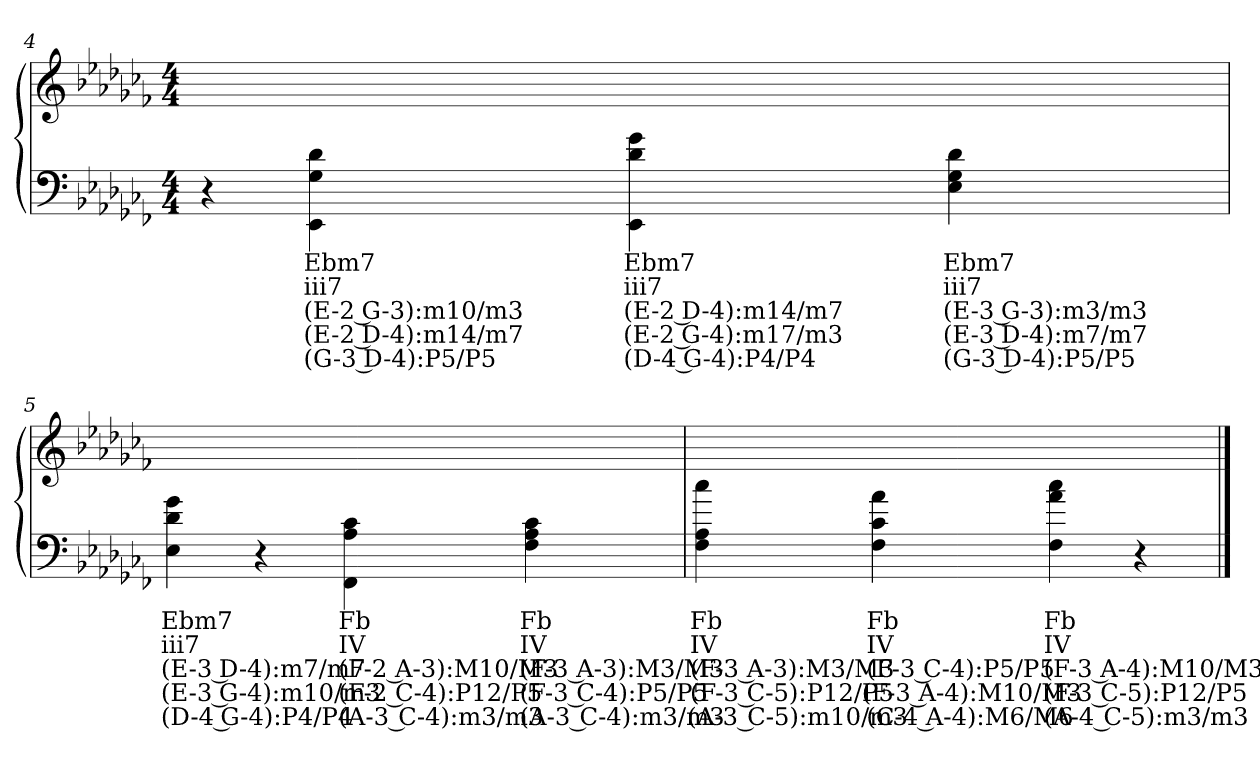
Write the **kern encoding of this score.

**kern	**text	**text	**text	**text	**text	**kern
*part2	*part2	*part2	*part2	*part2	*part2	*part1
*staff2	*staff2	*staff2	*staff2	*staff2	*staff2	*staff1
*clefF4	*	*	*	*	*	*clefG2
*k[b-e-a-d-g-c-f-]	*	*	*	*	*	*k[b-e-a-d-g-c-f-]
*C-:	*	*	*	*	*	*C-:
*M4/4	*	*	*	*	*	*M4/4
=4	=4	=4	=4	=4	=4	=4
4r	.	.	.	.	.	1ryy
4EE- 4G- 4d-	Ebm7	iii7	(E-2 G-3):m10/m3	(E-2 D-4):m14/m7	(G-3 D-4):P5/P5	.
4EE- 4d- 4g-	Ebm7	iii7	(E-2 D-4):m14/m7	(E-2 G-4):m17/m3	(D-4 G-4):P4/P4	.
4E- 4G- 4d-	Ebm7	iii7	(E-3 G-3):m3/m3	(E-3 D-4):m7/m7	(G-3 D-4):P5/P5	.
=5	=5	=5	=5	=5	=5	=5
4E- 4d- 4g-	Ebm7	iii7	(E-3 D-4):m7/m7	(E-3 G-4):m10/m3	(D-4 G-4):P4/P4	1ryy
4r	.	.	.	.	.	.
4FF- 4A- 4c-	Fb	IV	(F-2 A-3):M10/M3	(F-2 C-4):P12/P5	(A-3 C-4):m3/m3	.
4F- 4A- 4c-	Fb	IV	(F-3 A-3):M3/M3	(F-3 C-4):P5/P5	(A-3 C-4):m3/m3	.
=6	=6	=6	=6	=6	=6	=6
4F- 4A- 4cc-	Fb	IV	(F-3 A-3):M3/M3	(F-3 C-5):P12/P5	(A-3 C-5):m10/m3	1ryy
4F- 4c- 4a-	Fb	IV	(F-3 C-4):P5/P5	(F-3 A-4):M10/M3	(C-4 A-4):M6/M6	.
4F- 4a- 4cc-	Fb	IV	(F-3 A-4):M10/M3	(F-3 C-5):P12/P5	(A-4 C-5):m3/m3	.
4r	.	.	.	.	.	.
==	==	==	==	==	==	==
*-	*-	*-	*-	*-	*-	*-
